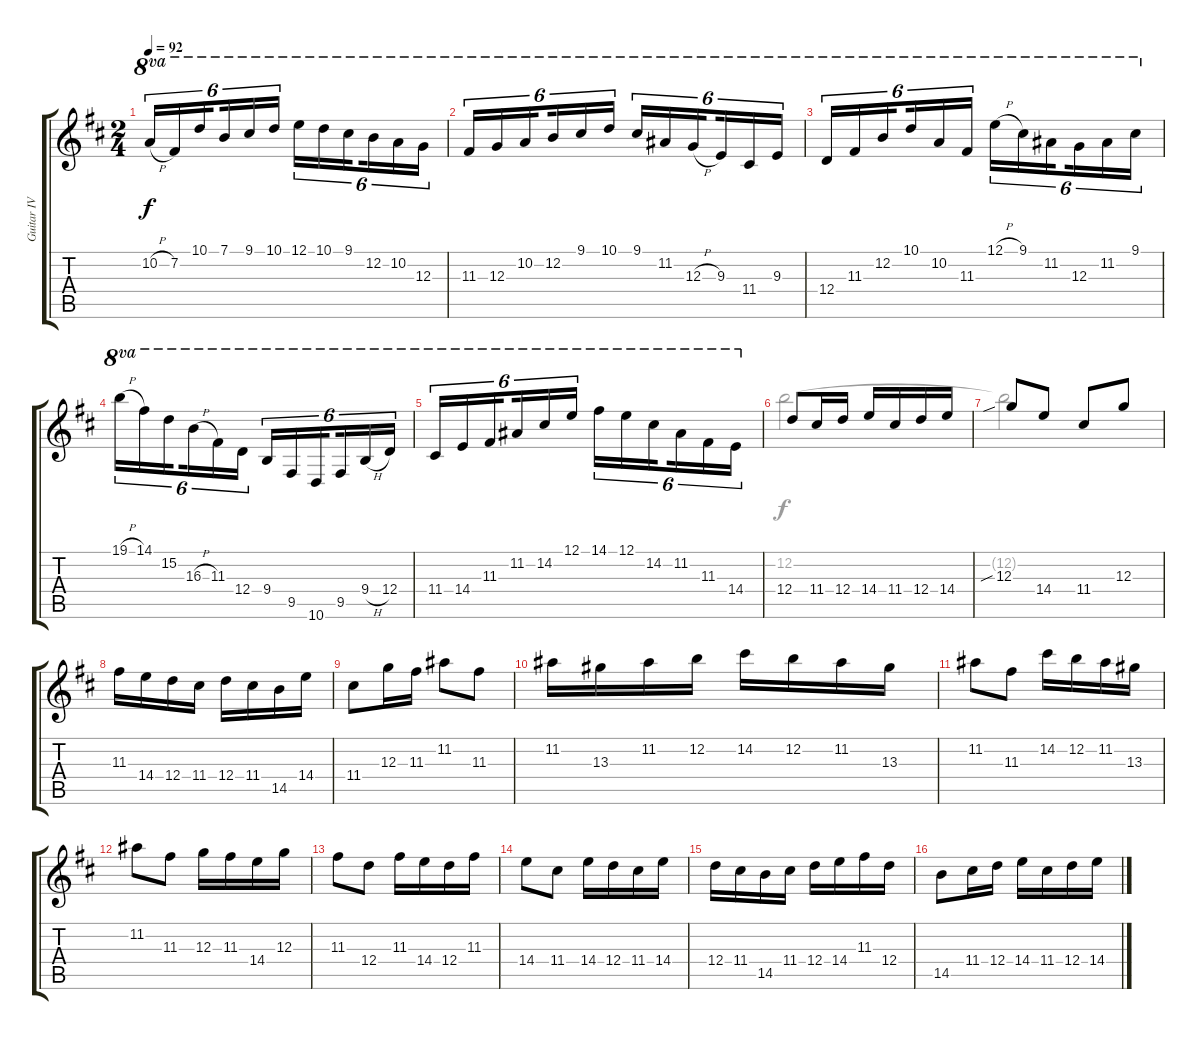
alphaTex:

\track ("Guitar IV" "Guitar IV") {instrument acousticguitarsteel}
\staff {score tabs}
\tuning (E4 B3 G3 D3 A2 E2) {hide}
\voice
\ts (2 4)
\tempo 92
\clef g2
\ks d
10.2{h}.16{tu (6 4) ot 8va dy f} 7.2.16{tu (6 4) ot 8va} 10.1.16{tu (6 4) ot 8va beam splitsecondary} 7.1.16{tu (6 4) ot 8va} 9.1.16{tu (6 4) ot 8va} 10.1.16{tu (6 4) ot 8va} 12.1.16{tu (6 4) ot 8va} 10.1.16{tu (6 4) ot 8va} 9.1.16{tu (6 4) ot 8va beam splitsecondary} 12.2.16{tu (6 4) ot 8va} 10.2.16{tu (6 4) ot 8va} 12.3.16{tu (6 4) ot 8va} |
11.3.16{tu (6 4) ot 8va} 12.3.16{tu (6 4) ot 8va} 10.2.16{tu (6 4) ot 8va beam splitsecondary} 12.2.16{tu (6 4) ot 8va} 9.1.16{tu (6 4) ot 8va} 10.1.16{tu (6 4) ot 8va} 9.1.16{tu (6 4) ot 8va} 11.2.16{tu (6 4) ot 8va} 12.3{h}.16{tu (6 4) ot 8va beam splitsecondary} 9.3.16{tu (6 4) ot 8va} 11.4.16{tu (6 4) ot 8va} 9.3.16{tu (6 4) ot 8va} |
12.4.16{tu (6 4) ot 8va} 11.3.16{tu (6 4) ot 8va} 12.2.16{tu (6 4) ot 8va beam splitsecondary} 10.1.16{tu (6 4) ot 8va} 10.2.16{tu (6 4) ot 8va} 11.3.16{tu (6 4) ot 8va} 12.1{h}.16{tu (6 4) ot 8va} 9.1.16{tu (6 4) ot 8va} 11.2.16{tu (6 4) ot 8va beam splitsecondary} 12.3.16{tu (6 4) ot 8va} 11.2.16{tu (6 4) ot 8va} 9.1.16{tu (6 4) ot 8va} |
19.1{h}.16{tu (6 4) ot 8va} 14.1.16{tu (6 4) ot 8va} 15.2.16{tu (6 4) ot 8va beam splitsecondary} 16.3{h}.16{tu (6 4) ot 8va} 11.3.16{tu (6 4) ot 8va} 12.4.16{tu (6 4) ot 8va} 9.4.16{tu (6 4) ot 8va} 9.5.16{tu (6 4) ot 8va} 10.6.16{tu (6 4) ot 8va beam splitsecondary} 9.5.16{tu (6 4) ot 8va} 9.4{h}.16{tu (6 4) ot 8va} 12.4.16{tu (6 4) ot 8va} |
11.4.16{tu (6 4) ot 8va} 14.4.16{tu (6 4) ot 8va} 11.3.16{tu (6 4) ot 8va beam splitsecondary} 11.2.16{tu (6 4) ot 8va} 14.2.16{tu (6 4) ot 8va} 12.1.16{tu (6 4) ot 8va} 14.1.16{tu (6 4) ot 8va} 12.1.16{tu (6 4) ot 8va} 14.2.16{tu (6 4) ot 8va beam splitsecondary} 11.2.16{tu (6 4) ot 8va} 11.3.16{tu (6 4) ot 8va} 14.4.16{tu (6 4) ot 8va} |
12.4.8 11.4.16 12.4.16 14.4.16 11.4.16 12.4.16 14.4.16 |
12.3{sib}.8 14.4.8 11.4.8 12.3.8 |
11.3.16 14.4.16 12.4.16 11.4.16 12.4.16 11.4.16 14.5.16 14.4.16 |
11.4.8 12.3.16 11.3.16 11.2.8 11.3.8 |
11.2.16 13.3.16 11.2.16 12.2.16 14.2.16 12.2.16 11.2.16 13.3.16 |
11.2.8 11.3.8 14.2.16 12.2.16 11.2.16 13.3.16 |
11.2.8 11.3.8 12.3.16 11.3.16 14.4.16 12.3.16 |
11.3.8 12.4.8 11.3.16 14.4.16 12.4.16 11.3.16 |
14.4.8 11.4.8 14.4.16 12.4.16 11.4.16 14.4.16 |
12.4.16 11.4.16 14.5.16 11.4.16 12.4.16 14.4.16 11.3.16 12.4.16 |
14.5.8 11.4.16 12.4.16 14.4.16 11.4.16 12.4.16 14.4.16
\voice
\clef g2
\ottava regular
\simile none
\ks d
|
|
|
|
|
12.2.2 |
12.2{t}.2 |
|
|
|
|
|
|
|
|
